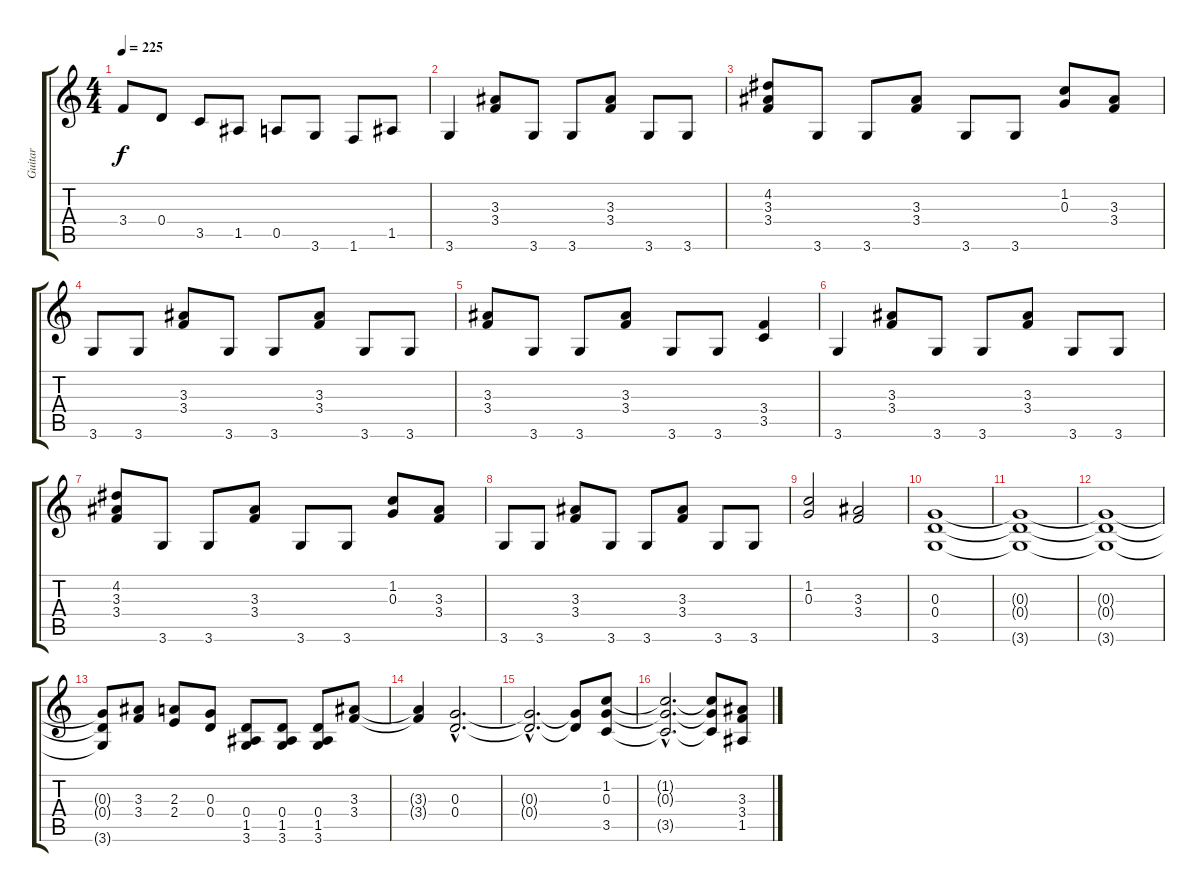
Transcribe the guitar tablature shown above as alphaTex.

\track ("Guitar" "Guitar") {instrument distortionguitar}
\staff {score tabs}
\tuning (E4 B3 G3 D3 A2 E2) {hide}
\ts (4 4)
\tempo 225
\clef g2
\ks c
3.4.8{dy f} 0.4.8 3.5.8 1.5.8 0.5.8 3.6.8 1.6.8 1.5.8 |
3.6.4 (3.3 3.4).8 3.6.8 3.6.8 (3.3 3.4).8 3.6.8 3.6.8 |
(4.2 3.3 3.4).8 3.6.8 3.6.8 (3.3 3.4).8 3.6.8 3.6.8 (1.2 0.3).8 (3.3 3.4).8 |
3.6.8 3.6.8 (3.3 3.4).8 3.6.8 3.6.8 (3.3 3.4).8 3.6.8 3.6.8 |
(3.3 3.4).8 3.6.8 3.6.8 (3.3 3.4).8 3.6.8 3.6.8 (3.4 3.5).4 |
3.6.4 (3.3 3.4).8 3.6.8 3.6.8 (3.3 3.4).8 3.6.8 3.6.8 |
(4.2 3.3 3.4).8 3.6.8 3.6.8 (3.3 3.4).8 3.6.8 3.6.8 (1.2 0.3).8 (3.3 3.4).8 |
3.6.8 3.6.8 (3.3 3.4).8 3.6.8 3.6.8 (3.3 3.4).8 3.6.8 3.6.8 |
(1.2 0.3).2 (3.3 3.4).2 |
(0.3 0.4 3.6).1 |
(0.3{t} 0.4{t} 3.6{t}).1 |
(0.3{t} 0.4{t} 3.6{t}).1 |
(0.3{t} 0.4{t} 3.6{t}).8 (3.3 3.4).8 (2.3 2.4).8 (0.3 0.4).8 (0.4 1.5 3.6).8 (0.4 1.5 3.6).8 (0.4 1.5 3.6).8 (3.3 3.4).8 |
(3.3{t} 3.4{t}).4 (0.3{hac} 0.4{hac}).2{d} |
(0.3{hac t} 0.4{hac t}).2{d} (0.3{t} 0.4{t}).8 (1.2 0.3 3.5).8 |
(1.2{hac t} 0.3{hac t} 3.5{hac t}).2{d} (1.2{t} 0.3{t} 3.5{t}).8 (3.3 3.4 1.5).8
